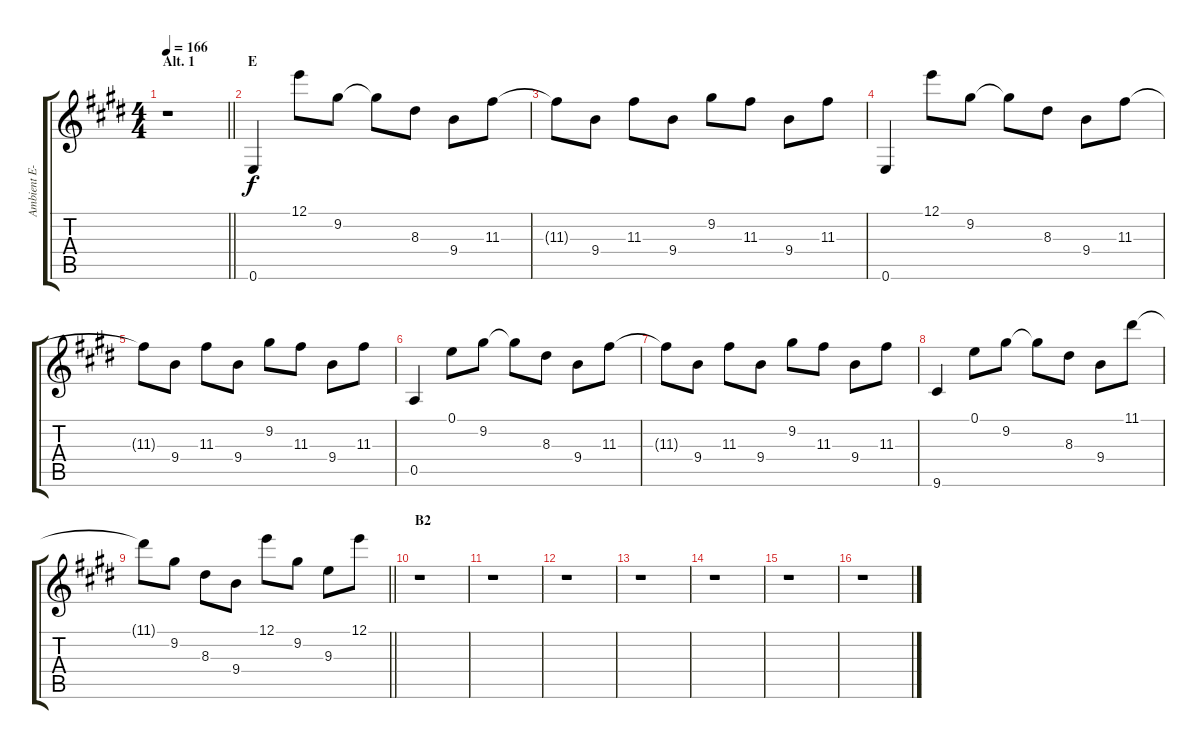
\track ("Ambient E-Guitar" "Ambient E-") {instrument electricguitarjazz}
\staff {score tabs}
\tuning (E4 B3 G3 D3 A2 E2) {hide}
\ts (4 4)
\section ("" "Alt. 1")
\tempo 166
\clef g2
\barLineRight lightlight
\ks e
r.1{dy ff} |
\section ("" "E")
0.6.4{dy f} 12.1.8 9.2.8 9.2{t}.8 8.3.8 9.4.8 11.3.8 |
11.3{t}.8 9.4.8 11.3.8 9.4.8 9.2.8 11.3.8 9.4.8 11.3.8 |
0.6.4 12.1.8 9.2.8 9.2{t}.8 8.3.8 9.4.8 11.3.8 |
11.3{t}.8 9.4.8 11.3.8 9.4.8 9.2.8 11.3.8 9.4.8 11.3.8 |
0.5.4 0.1.8 9.2.8 9.2{t}.8 8.3.8 9.4.8 11.3.8 |
11.3{t}.8 9.4.8 11.3.8 9.4.8 9.2.8 11.3.8 9.4.8 11.3.8 |
9.6.4 0.1.8 9.2.8 9.2{t}.8 8.3.8 9.4.8 11.1.8 |
\barLineRight lightlight
11.1{t}.8 9.2.8 8.3.8 9.4.8 12.1.8 9.2.8 9.3.8 12.1.8 |
\section ("" "B2")
r.1 |
r.1 |
r.1 |
r.1 |
r.1 |
r.1 |
r.1
